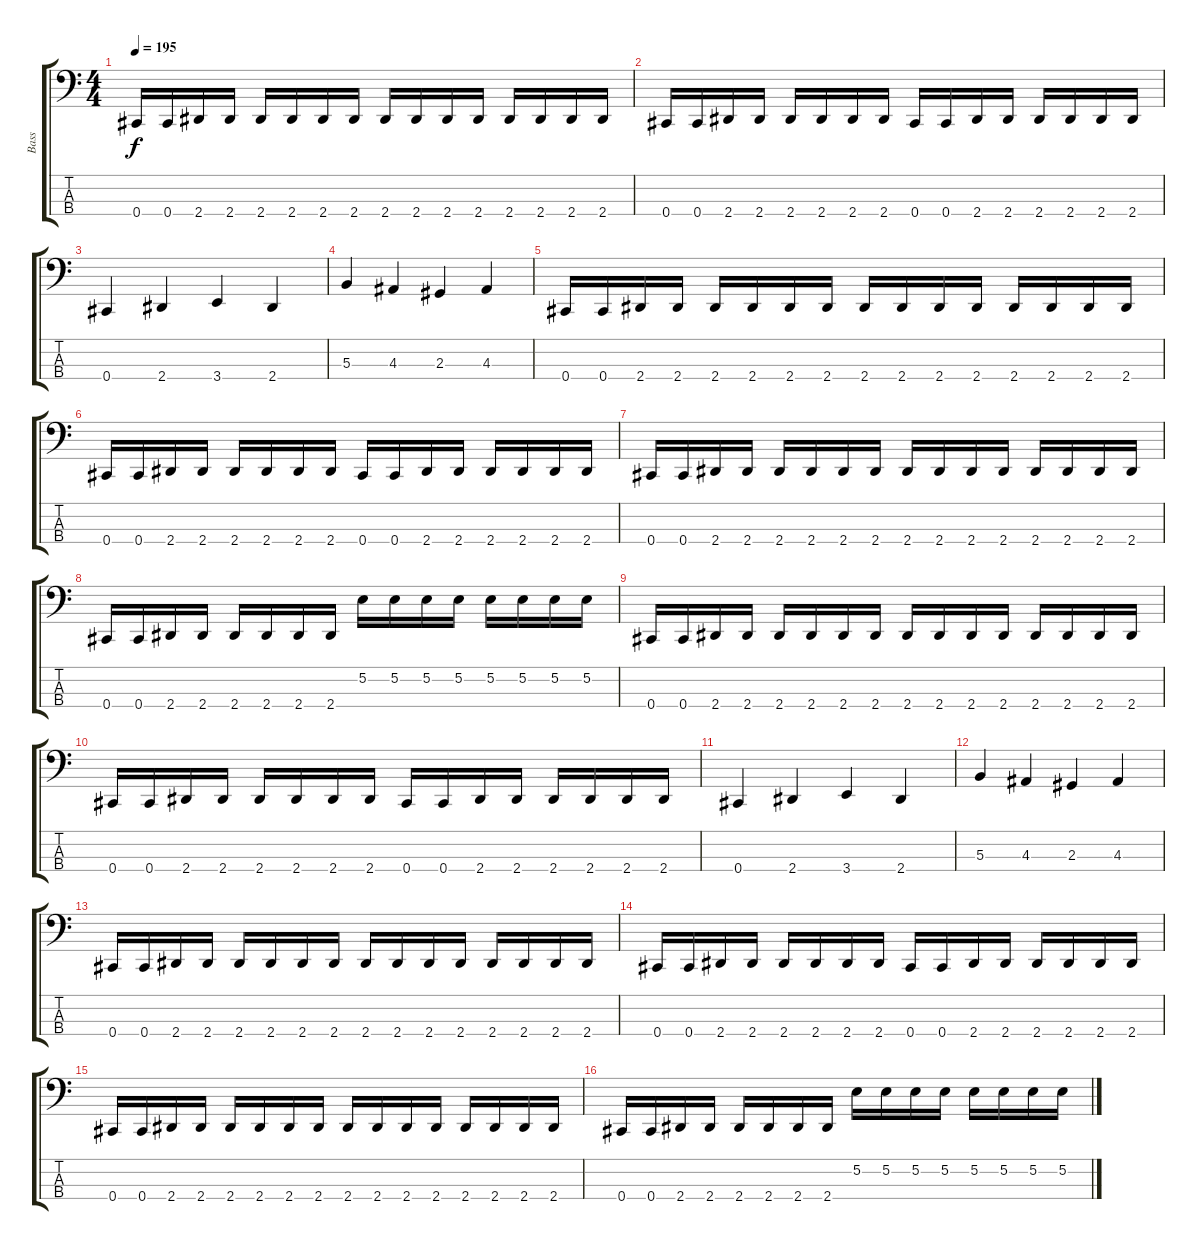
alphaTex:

\track ("Bass" "Bass") {instrument electricbasspick}
\staff {score tabs}
\tuning (E2 B1 Gb1 Db1) {hide}
\ts (4 4)
\tempo 195
\clef f4
\ks c
0.4.16{dy f} 0.4.16 2.4.16 2.4.16 2.4.16 2.4.16 2.4.16 2.4.16 2.4.16 2.4.16 2.4.16 2.4.16 2.4.16 2.4.16 2.4.16 2.4.16 |
0.4.16 0.4.16 2.4.16 2.4.16 2.4.16 2.4.16 2.4.16 2.4.16 0.4.16 0.4.16 2.4.16 2.4.16 2.4.16 2.4.16 2.4.16 2.4.16 |
0.4.4 2.4.4 3.4.4 2.4.4 |
5.3.4 4.3.4 2.3.4 4.3.4 |
0.4.16 0.4.16 2.4.16 2.4.16 2.4.16 2.4.16 2.4.16 2.4.16 2.4.16 2.4.16 2.4.16 2.4.16 2.4.16 2.4.16 2.4.16 2.4.16 |
0.4.16 0.4.16 2.4.16 2.4.16 2.4.16 2.4.16 2.4.16 2.4.16 0.4.16 0.4.16 2.4.16 2.4.16 2.4.16 2.4.16 2.4.16 2.4.16 |
0.4.16 0.4.16 2.4.16 2.4.16 2.4.16 2.4.16 2.4.16 2.4.16 2.4.16 2.4.16 2.4.16 2.4.16 2.4.16 2.4.16 2.4.16 2.4.16 |
0.4.16 0.4.16 2.4.16 2.4.16 2.4.16 2.4.16 2.4.16 2.4.16 5.2.16 5.2.16 5.2.16 5.2.16 5.2.16 5.2.16 5.2.16 5.2.16 |
0.4.16 0.4.16 2.4.16 2.4.16 2.4.16 2.4.16 2.4.16 2.4.16 2.4.16 2.4.16 2.4.16 2.4.16 2.4.16 2.4.16 2.4.16 2.4.16 |
0.4.16 0.4.16 2.4.16 2.4.16 2.4.16 2.4.16 2.4.16 2.4.16 0.4.16 0.4.16 2.4.16 2.4.16 2.4.16 2.4.16 2.4.16 2.4.16 |
0.4.4 2.4.4 3.4.4 2.4.4 |
5.3.4 4.3.4 2.3.4 4.3.4 |
0.4.16 0.4.16 2.4.16 2.4.16 2.4.16 2.4.16 2.4.16 2.4.16 2.4.16 2.4.16 2.4.16 2.4.16 2.4.16 2.4.16 2.4.16 2.4.16 |
0.4.16 0.4.16 2.4.16 2.4.16 2.4.16 2.4.16 2.4.16 2.4.16 0.4.16 0.4.16 2.4.16 2.4.16 2.4.16 2.4.16 2.4.16 2.4.16 |
0.4.16 0.4.16 2.4.16 2.4.16 2.4.16 2.4.16 2.4.16 2.4.16 2.4.16 2.4.16 2.4.16 2.4.16 2.4.16 2.4.16 2.4.16 2.4.16 |
0.4.16 0.4.16 2.4.16 2.4.16 2.4.16 2.4.16 2.4.16 2.4.16 5.2.16 5.2.16 5.2.16 5.2.16 5.2.16 5.2.16 5.2.16 5.2.16
